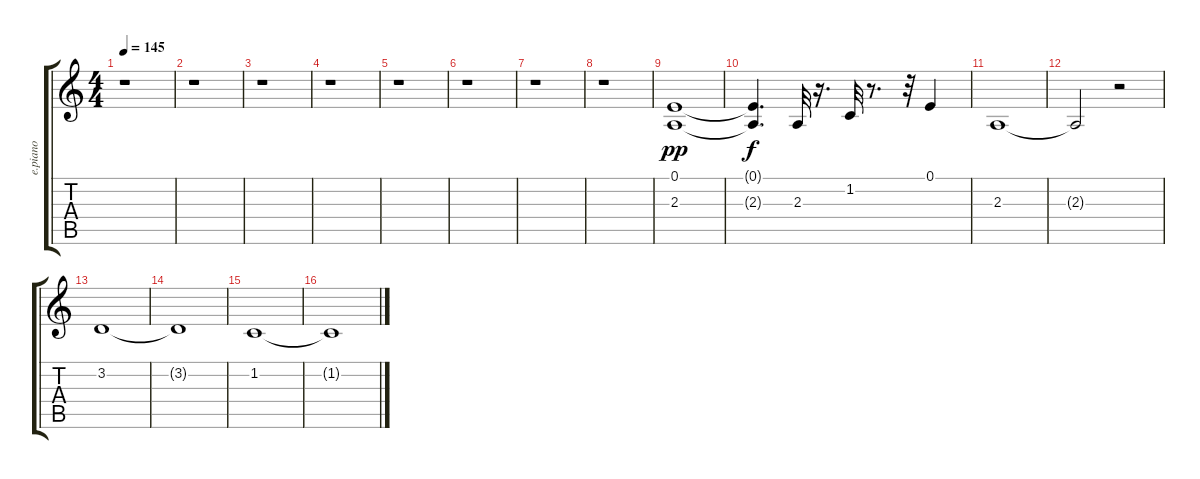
\track ("e.piano" "e.piano") {instrument electricpiano2}
\staff {score tabs}
\tuning (E4 B3 G3 D3 A2 E2) {hide}
\ts (4 4)
\tempo 145
\clef g2
\ks c
r.1{dy pp} |
r.1 |
r.1 |
r.1 |
r.1 |
r.1 |
r.1 |
r.1 |
(0.1 2.3).1 |
(0.1{t} 2.3{t}).4{d dy f} 2.3.32 r.16{d} 1.2.32 r.8{d} r.32 0.1.4 |
2.3.1 |
2.3{t}.2 r.2 |
3.2.1 |
3.2{t}.1 |
1.2.1 |
1.2{t}.1
